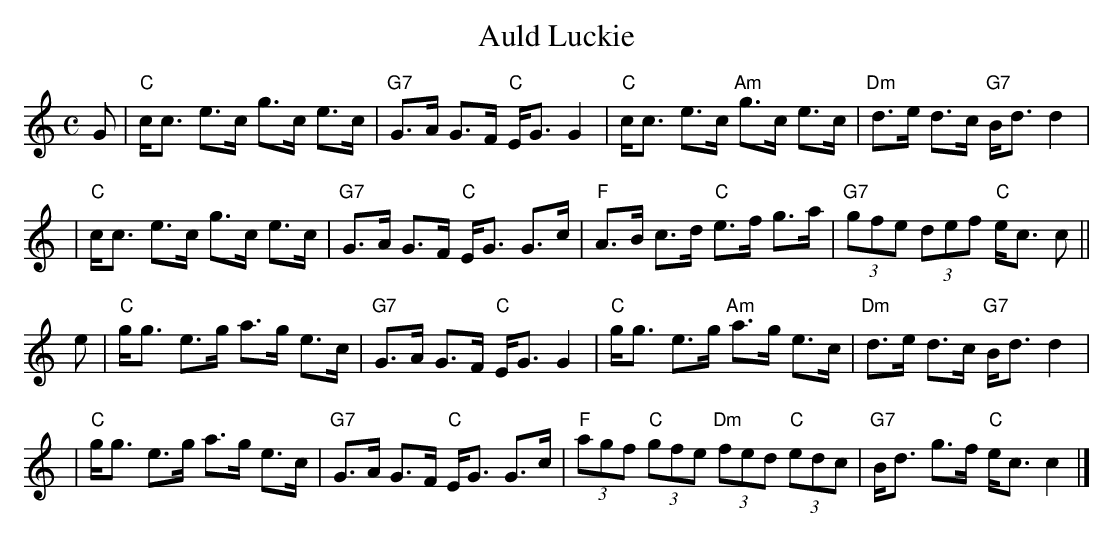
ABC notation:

X:1
T: Auld Luckie
M: C
L: 1/8
K: C
G \
| "C"c<c e>c g>c e>c | "G7"G>A G>F "C"E<G G2 \
| "C"c<c e>c "Am"g>c e>c | "Dm"d>e d>c "G7"B<d d2 |
y2 \
| "C"c<c e>c g>c e>c | "G7"G>A G>F "C"E<G G>c \
| "F"A>B c>d "C"e>f g>a | "G7"(3gfe (3def "C"e<c c ||
e \
| "C"g<g e>g a>g e>c | "G7"G>A G>F "C"E<G G2 \
| "C"g<g e>g "Am"a>g e>c | "Dm"d>e d>c "G7"B<d d2 |
y2 \
| "C"g<g e>g a>g e>c | "G7"G>A G>F "C"E<G G>c \
| "F"(3agf "C"(3gfe "Dm"(3fed "C"(3edc | "G7"B<d g>f "C"e<c c2 |]
